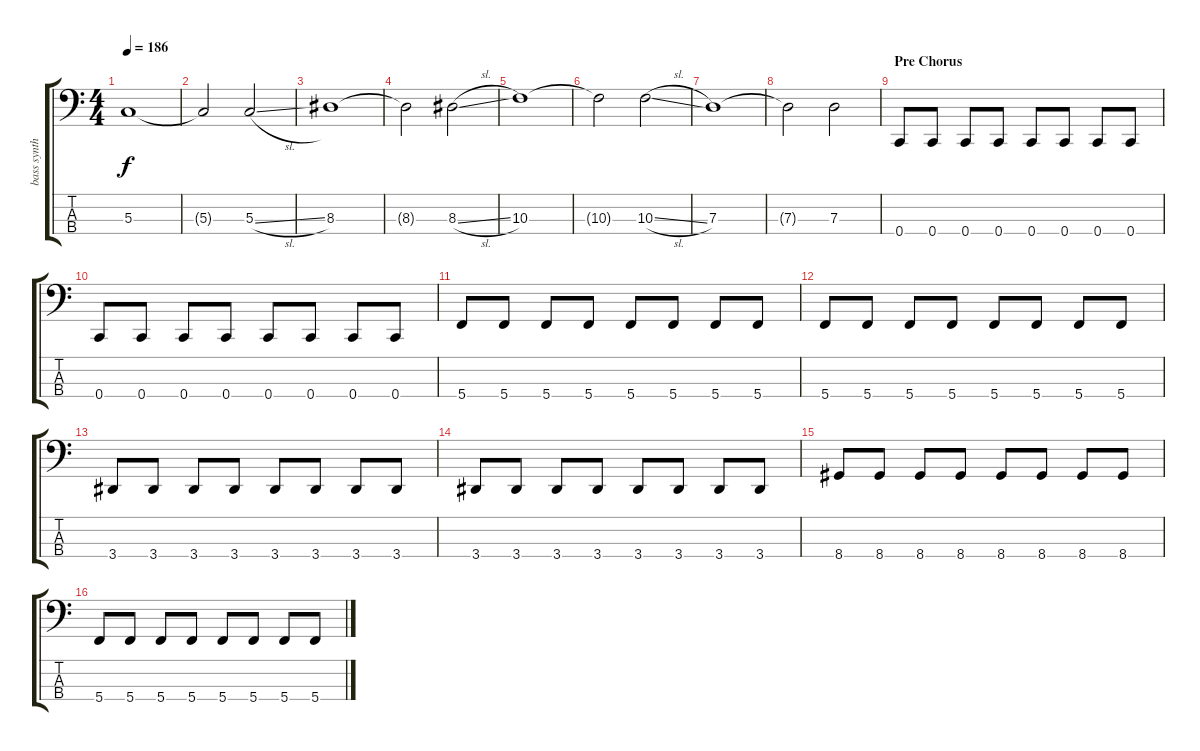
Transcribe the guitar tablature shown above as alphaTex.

\track ("bass synth" "bass synth") {instrument fretlessbass}
\staff {score tabs}
\tuning (F2 C2 G1 C1) {hide}
\ts (4 4)
\tempo 186
\clef f4
\ks c
5.3.1{dy f} |
5.3{t}.2 5.3{sl}.2 |
8.3.1 |
8.3{t}.2 8.3{sl}.2 |
10.3.1 |
10.3{t}.2 10.3{sl}.2 |
7.3.1 |
7.3{t}.2 7.3.2 |
\section ("" "Pre Chorus")
0.4.8{instrument lead8bassandlead} 0.4.8 0.4.8 0.4.8 0.4.8 0.4.8 0.4.8 0.4.8 |
0.4.8 0.4.8 0.4.8 0.4.8 0.4.8 0.4.8 0.4.8 0.4.8 |
5.4.8 5.4.8 5.4.8 5.4.8 5.4.8 5.4.8 5.4.8 5.4.8 |
5.4.8 5.4.8 5.4.8 5.4.8 5.4.8 5.4.8 5.4.8 5.4.8 |
3.4.8 3.4.8 3.4.8 3.4.8 3.4.8 3.4.8 3.4.8 3.4.8 |
3.4.8 3.4.8 3.4.8 3.4.8 3.4.8 3.4.8 3.4.8 3.4.8 |
8.4.8 8.4.8 8.4.8 8.4.8 8.4.8 8.4.8 8.4.8 8.4.8 |
5.4.8 5.4.8 5.4.8 5.4.8 5.4.8 5.4.8 5.4.8 5.4.8
